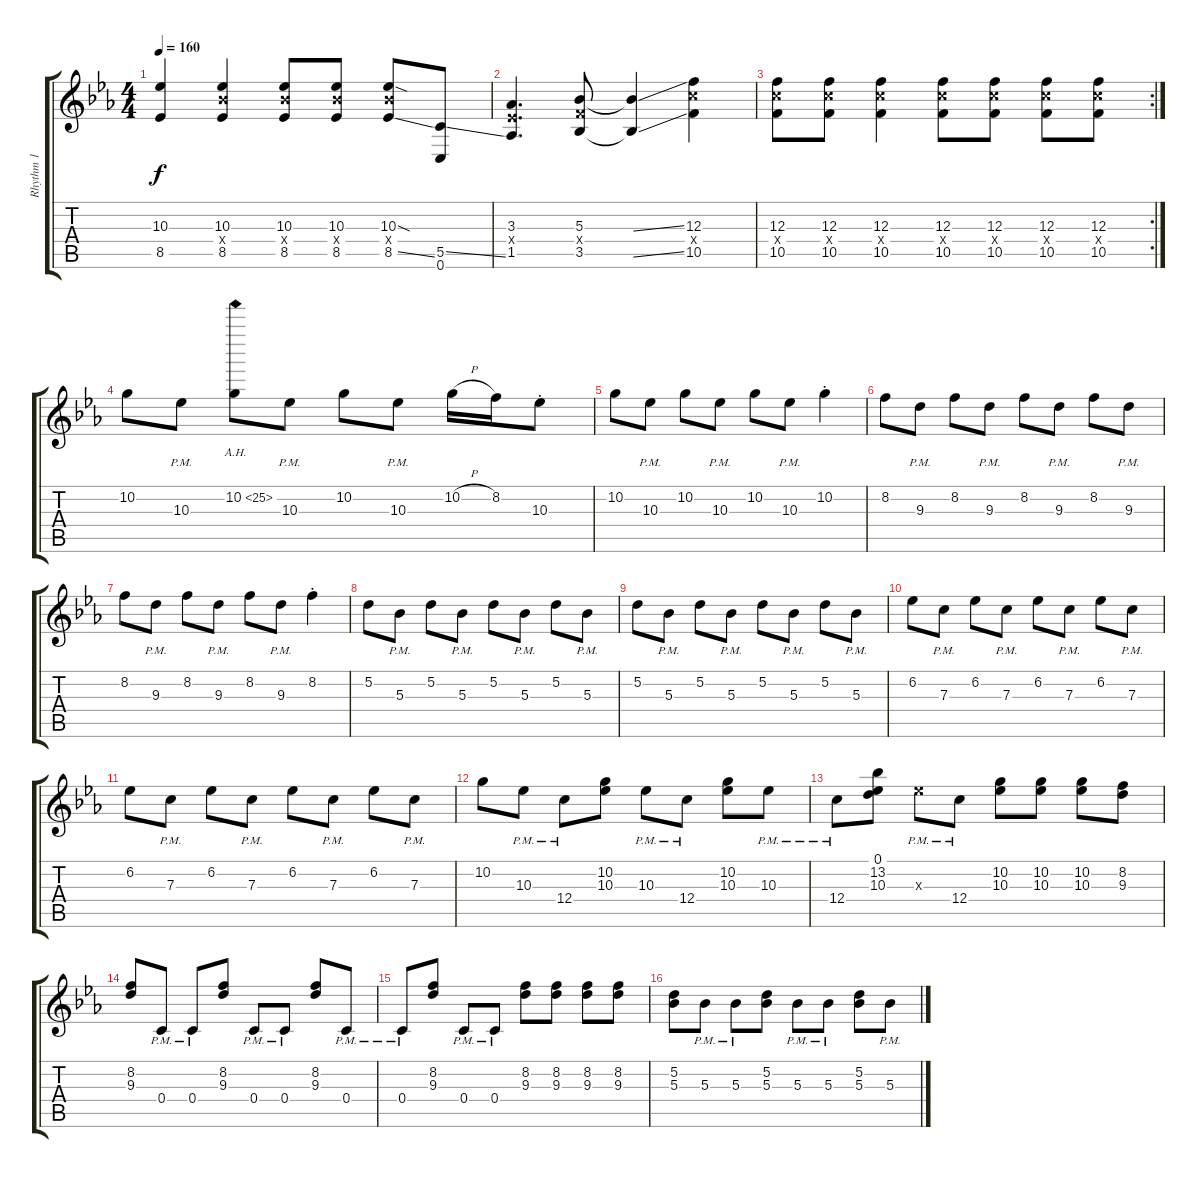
\track ("Rhythm 1" "Rhythm 1") {instrument distortionguitar}
\staff {score tabs}
\tuning (D4 A3 F3 C3 G2 C2) {hide}
\ts (4 4)
\tempo 160
\clef g2
\ks eb
(10.3{t} 8.5{t}).4{dy f} (10.3 10.4{x} 8.5).4 (10.3 10.4{x} 8.5).8 (10.3 10.4{x} 8.5).8 (10.3{sod} 10.4{x} 8.5{ss}).8 (5.5{ss} 0.6).8 |
(3.3 3.4{x} 1.5).4{d} (5.3 5.4{x} 3.5).8 (5.3{ss t} 3.5{ss t}).4 (12.3 12.4{x} 10.5).4 |
\rc 2
(12.3 12.4{x} 10.5).8 (12.3 12.4{x} 10.5).8 (12.3 12.4{x} 10.5).4 (12.3 12.4{x} 10.5).8 (12.3 12.4{x} 10.5).8 (12.3 12.4{x} 10.5).8 (12.3 12.4{x} 10.5).8 |
10.2.8 10.3{pm}.8 10.2{ah 15}.8 10.3{pm}.8 10.2.8 10.3{pm}.8 10.2{h}.16 8.2.16 10.3{st}.8 |
10.2.8 10.3{pm}.8 10.2.8 10.3{pm}.8 10.2.8 10.3{pm}.8 10.2{st}.4 |
8.2.8 9.3{pm}.8 8.2.8 9.3{pm}.8 8.2.8 9.3{pm}.8 8.2.8 9.3{pm}.8 |
8.2.8 9.3{pm}.8 8.2.8 9.3{pm}.8 8.2.8 9.3{pm}.8 8.2{st}.4 |
5.2.8 5.3{pm}.8 5.2.8 5.3{pm}.8 5.2.8 5.3{pm}.8 5.2.8 5.3{pm}.8 |
5.2.8 5.3{pm}.8 5.2.8 5.3{pm}.8 5.2.8 5.3{pm}.8 5.2.8 5.3{pm}.8 |
6.2.8 7.3{pm}.8 6.2.8 7.3{pm}.8 6.2.8 7.3{pm}.8 6.2.8 7.3{pm}.8 |
6.2.8 7.3{pm}.8 6.2.8 7.3{pm}.8 6.2.8 7.3{pm}.8 6.2.8 7.3{pm}.8 |
10.2.8 10.3{pm}.8 12.4{pm}.8 (10.2 10.3).8 10.3{pm}.8 12.4{pm}.8 (10.2 10.3).8 10.3{pm}.8 |
12.4{pm}.8 (0.1 13.2 10.3).8 10.3{pm x}.8 12.4{pm}.8 (10.2 10.3).8 (10.2 10.3).8 (10.2 10.3).8 (8.2 9.3).8 |
(8.2 9.3).8 0.4{pm}.8 0.4{pm}.8 (8.2 9.3).8 0.4{pm}.8 0.4{pm}.8 (8.2 9.3).8 0.4{pm}.8 |
0.4{pm}.8 (8.2 9.3).8 0.4{pm}.8 0.4{pm}.8 (8.2 9.3).8 (8.2 9.3).8 (8.2 9.3).8 (8.2 9.3).8 |
(5.2 5.3).8 5.3{pm}.8 5.3{pm}.8 (5.2 5.3).8 5.3{pm}.8 5.3{pm}.8 (5.2 5.3).8 5.3{pm}.8
